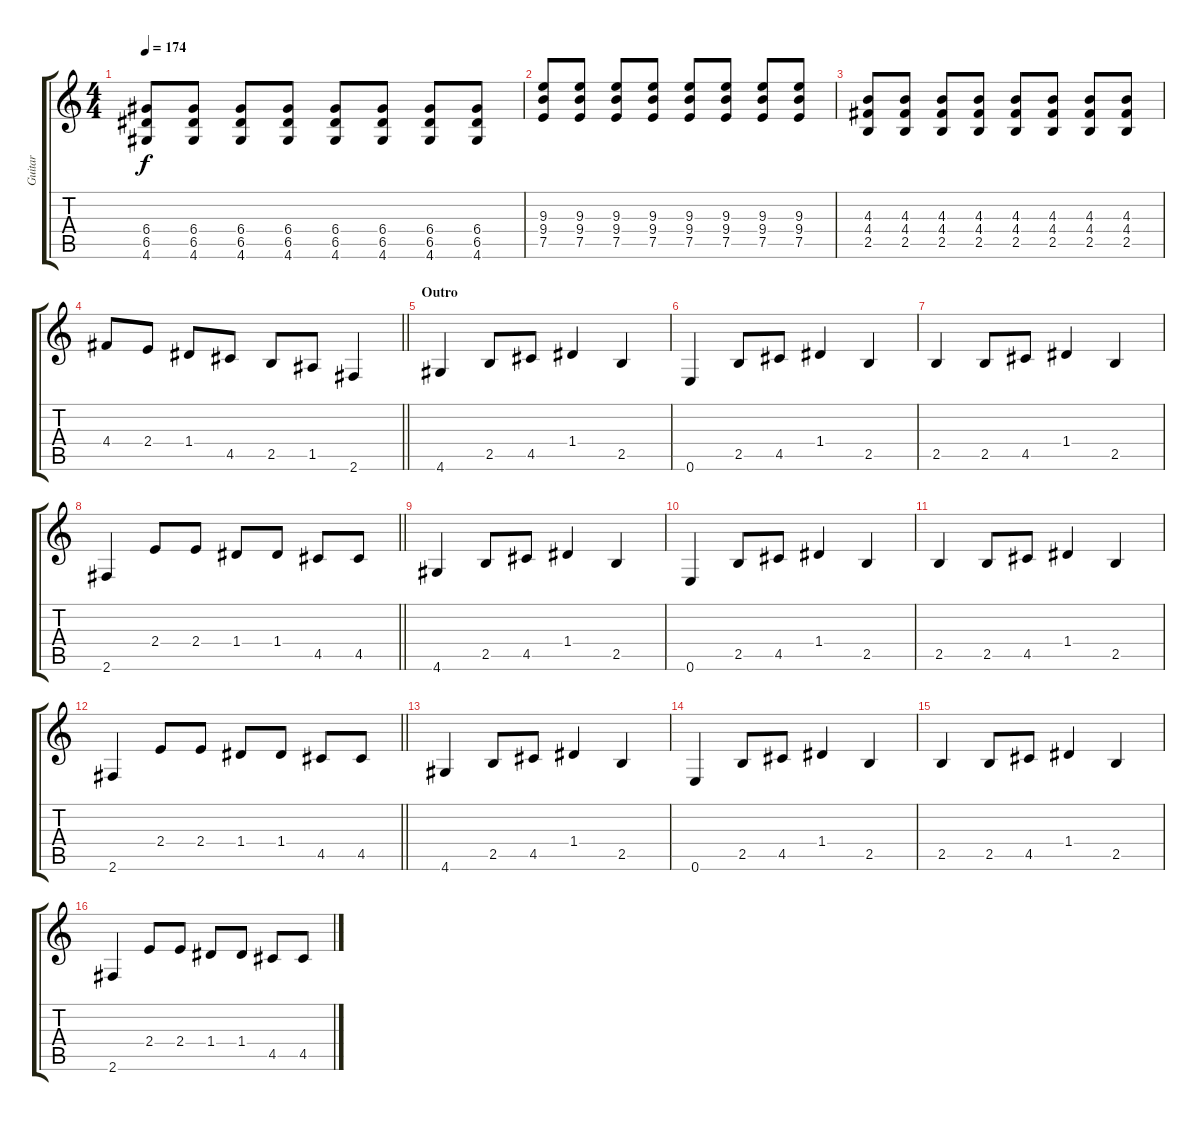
\track ("Guitar" "Guitar") {instrument distortionguitar}
\staff {score tabs}
\tuning (E4 B3 G3 D3 A2 E2) {hide}
\ts (4 4)
\tempo 174
\clef g2
\ks c
(6.4{t} 6.5{t} 4.6{t}).8{dy f} (6.4 6.5 4.6).8 (6.4 6.5 4.6).8 (6.4 6.5 4.6).8 (6.4 6.5 4.6).8 (6.4 6.5 4.6).8 (6.4 6.5 4.6).8 (6.4 6.5 4.6).8 |
(9.3 9.4 7.5).8 (9.3 9.4 7.5).8 (9.3 9.4 7.5).8 (9.3 9.4 7.5).8 (9.3 9.4 7.5).8 (9.3 9.4 7.5).8 (9.3 9.4 7.5).8 (9.3 9.4 7.5).8 |
(4.3 4.4 2.5).8 (4.3 4.4 2.5).8 (4.3 4.4 2.5).8 (4.3 4.4 2.5).8 (4.3 4.4 2.5).8 (4.3 4.4 2.5).8 (4.3 4.4 2.5).8 (4.3 4.4 2.5).8 |
\barLineRight lightlight
4.4.8 2.4.8 1.4.8 4.5.8 2.5.8 1.5.8 2.6.4 |
\section ("" "Outro")
4.6.4 2.5.8 4.5.8 1.4.4 2.5.4 |
0.6.4 2.5.8 4.5.8 1.4.4 2.5.4 |
2.5.4 2.5.8 4.5.8 1.4.4 2.5.4 |
\barLineRight lightlight
2.6.4 2.4.8 2.4.8 1.4.8 1.4.8 4.5.8 4.5.8 |
4.6.4 2.5.8 4.5.8 1.4.4 2.5.4 |
0.6.4 2.5.8 4.5.8 1.4.4 2.5.4 |
2.5.4 2.5.8 4.5.8 1.4.4 2.5.4 |
\barLineRight lightlight
2.6.4 2.4.8 2.4.8 1.4.8 1.4.8 4.5.8 4.5.8 |
4.6.4 2.5.8 4.5.8 1.4.4 2.5.4 |
0.6.4 2.5.8 4.5.8 1.4.4 2.5.4 |
2.5.4 2.5.8 4.5.8 1.4.4 2.5.4 |
2.6.4 2.4.8 2.4.8 1.4.8 1.4.8 4.5.8 4.5.8
